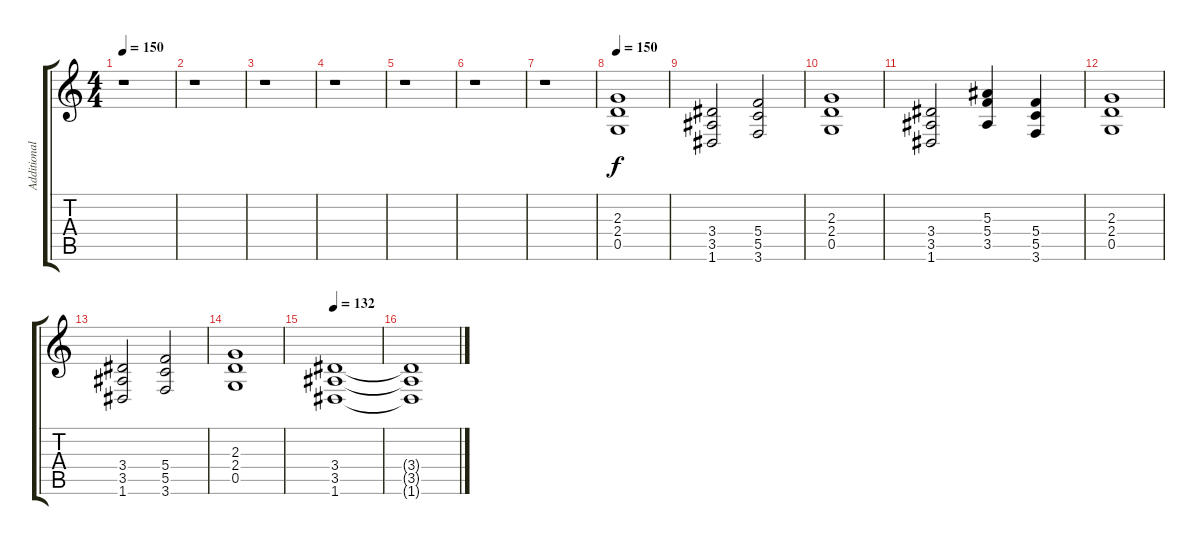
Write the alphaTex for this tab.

\track ("Additional Guitar" "Additional") {instrument distortionguitar}
\staff {score tabs}
\tuning (D4 A3 F3 C3 G2 D2) {hide}
\ts (4 4)
\tempo 150
\clef g2
\ks c
r.1{dy f} |
r.1 |
r.1 |
r.1 |
r.1 |
r.1 |
r.1 |
\tempo 150
(2.3 2.4 0.5).1 |
(3.4 3.5 1.6).2 (5.4 5.5 3.6).2 |
(2.3 2.4 0.5).1 |
(3.4 3.5 1.6).2 (5.3 5.4 3.5).4 (5.4 5.5 3.6).4 |
(2.3 2.4 0.5).1 |
(3.4 3.5 1.6).2 (5.4 5.5 3.6).2 |
(2.3 2.4 0.5).1 |
\tempo 140
\tempo 132
(3.4 3.5 1.6).1 |
(3.4{t} 3.5{t} 1.6{t}).1
